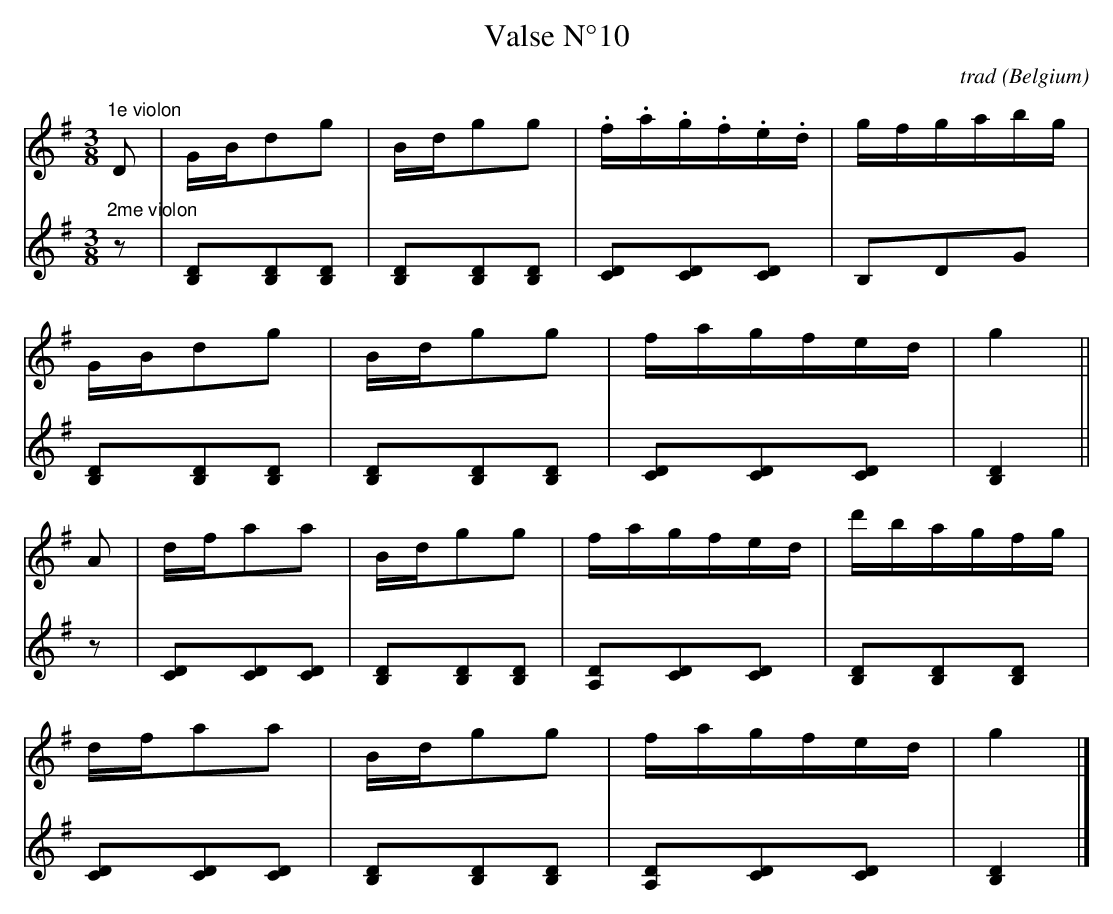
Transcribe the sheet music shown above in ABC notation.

X:1
T:Valse N°10
C:trad
O:Belgium
M:3/8
K:Gmaj
L:1/16
[V:1]"1e violon"
D2|GBd2g2|Bdg2g2|.f.a.g.f.e.d|gfgabg|
GBd2g2|Bdg2g2|fagfed|g4||
A2|dfa2a2|Bdg2g2|fagfed|d'bagfg|
dfa2a2|Bdg2g2|fagfed|g4|]
[V:2]"2me violon"
z2|[B,D]2[B,D]2[B,D]2|[B,D]2[B,D]2[B,D]2|[CD]2[CD]2[CD]2|B,2D2G2|
[B,D]2[B,D]2[B,D]2|[B,D]2[B,D]2[B,D]2|[CD]2[CD]2[CD]2|[B,D]4||
z2|[CD]2[CD]2[CD]2|[B,D]2[B,D]2[B,D]2|[A,D]2[CD]2[CD]2|
[B,D]2[B,D]2[B,D]2|[CD]2[CD]2[CD]2|[B,D]2[B,D]2[B,D]2|
[A,D]2[CD]2[CD]2|[B,D]4|]
